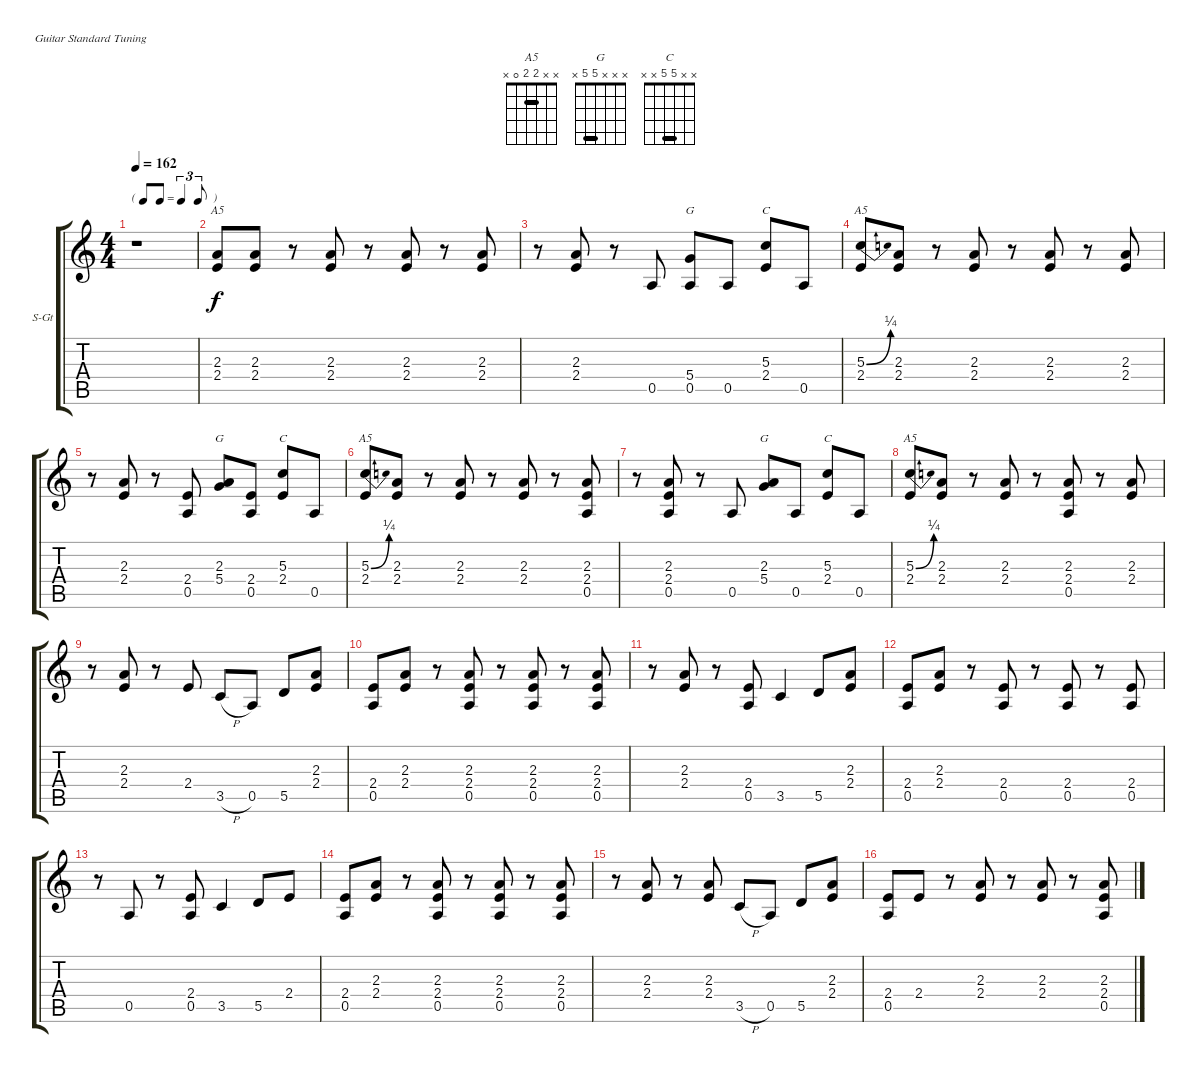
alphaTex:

\bracketExtendMode groupsimilarinstruments
\firstSystemTrackNameOrientation horizontal
\otherSystemsTrackNameOrientation horizontal
\track ("Rhythm Guitar (Intro)" "S-Gt") {instrument acousticguitarsteel}
\staff {score tabs}
\tuning (E4 B3 G3 D3 A2 E2)
\chord ("A5" x x 2 2 0 x) {showfingering false barre 2}
\chord ("G" x x x 5 5 x) {showfingering false barre 5}
\chord ("C" x x 5 5 x x) {showfingering false barre 5}
\ts (4 4)
\beaming (8 2 2 2 2)
\tf triplet8th
\tempo 162
\clef g2
\ks c
r.1{dy f instrument acousticguitarsteel} |
(2.3 2.4).8{ch "A5"} (2.3 2.4).8 r.8 (2.3 2.4).8 r.8 (2.3 2.4).8 r.8 (2.3 2.4).8 |
r.8 (2.3 2.4).8 r.8 0.5.8 (5.4 0.5).8{ch "G"} 0.5.8 (5.3 2.4).8{ch "C"} 0.5.8 |
(5.3{be (bend 0 0 60 1)} 2.4).8{ch "A5"} (2.3 2.4).8 r.8 (2.3 2.4).8 r.8 (2.3 2.4).8 r.8 (2.3 2.4).8 |
r.8 (2.3 2.4).8 r.8 (2.4 0.5).8 (2.3 5.4).8{ch "G"} (2.4 0.5).8 (5.3 2.4).8{ch "C"} 0.5.8 |
(5.3{be (bend 0 0 60 1)} 2.4).8{ch "A5"} (2.3 2.4).8 r.8 (2.3 2.4).8 r.8 (2.3 2.4).8 r.8 (2.3 2.4 0.5).8 |
r.8 (2.3 2.4 0.5).8 r.8 0.5.8 (2.3 5.4).8{ch "G"} 0.5.8 (5.3 2.4).8{ch "C"} 0.5.8 |
(5.3{be (bend 0 0 60 1)} 2.4).8{ch "A5"} (2.3 2.4).8 r.8 (2.3 2.4).8 r.8 (2.3 2.4 0.5).8 r.8 (2.3 2.4).8 |
r.8 (2.3 2.4).8 r.8 2.4.8 3.5{h}.8 0.5.8 5.5.8 (2.3 2.4).8 |
(2.4 0.5).8 (2.3 2.4).8 r.8 (2.3 2.4 0.5).8 r.8 (2.3 2.4 0.5).8 r.8 (2.3 2.4 0.5).8 |
r.8 (2.3 2.4).8 r.8 (2.4 0.5).8 3.5.4 5.5.8 (2.3 2.4).8 |
(2.4 0.5).8 (2.3 2.4).8 r.8 (2.4 0.5).8 r.8 (2.4 0.5).8 r.8 (2.4 0.5).8 |
r.8 0.5.8 r.8 (2.4 0.5).8 3.5.4 5.5.8 2.4.8 |
(2.4 0.5).8 (2.3 2.4).8 r.8 (2.3 2.4 0.5).8 r.8 (2.3 2.4 0.5).8 r.8 (2.3 2.4 0.5).8 |
r.8 (2.3 2.4).8 r.8 (2.3 2.4).8 3.5{h}.8 0.5.8 5.5.8 (2.3 2.4).8 |
(2.4 0.5).8 2.4.8 r.8 (2.3 2.4).8 r.8 (2.3 2.4).8 r.8 (2.3 2.4 0.5).8
